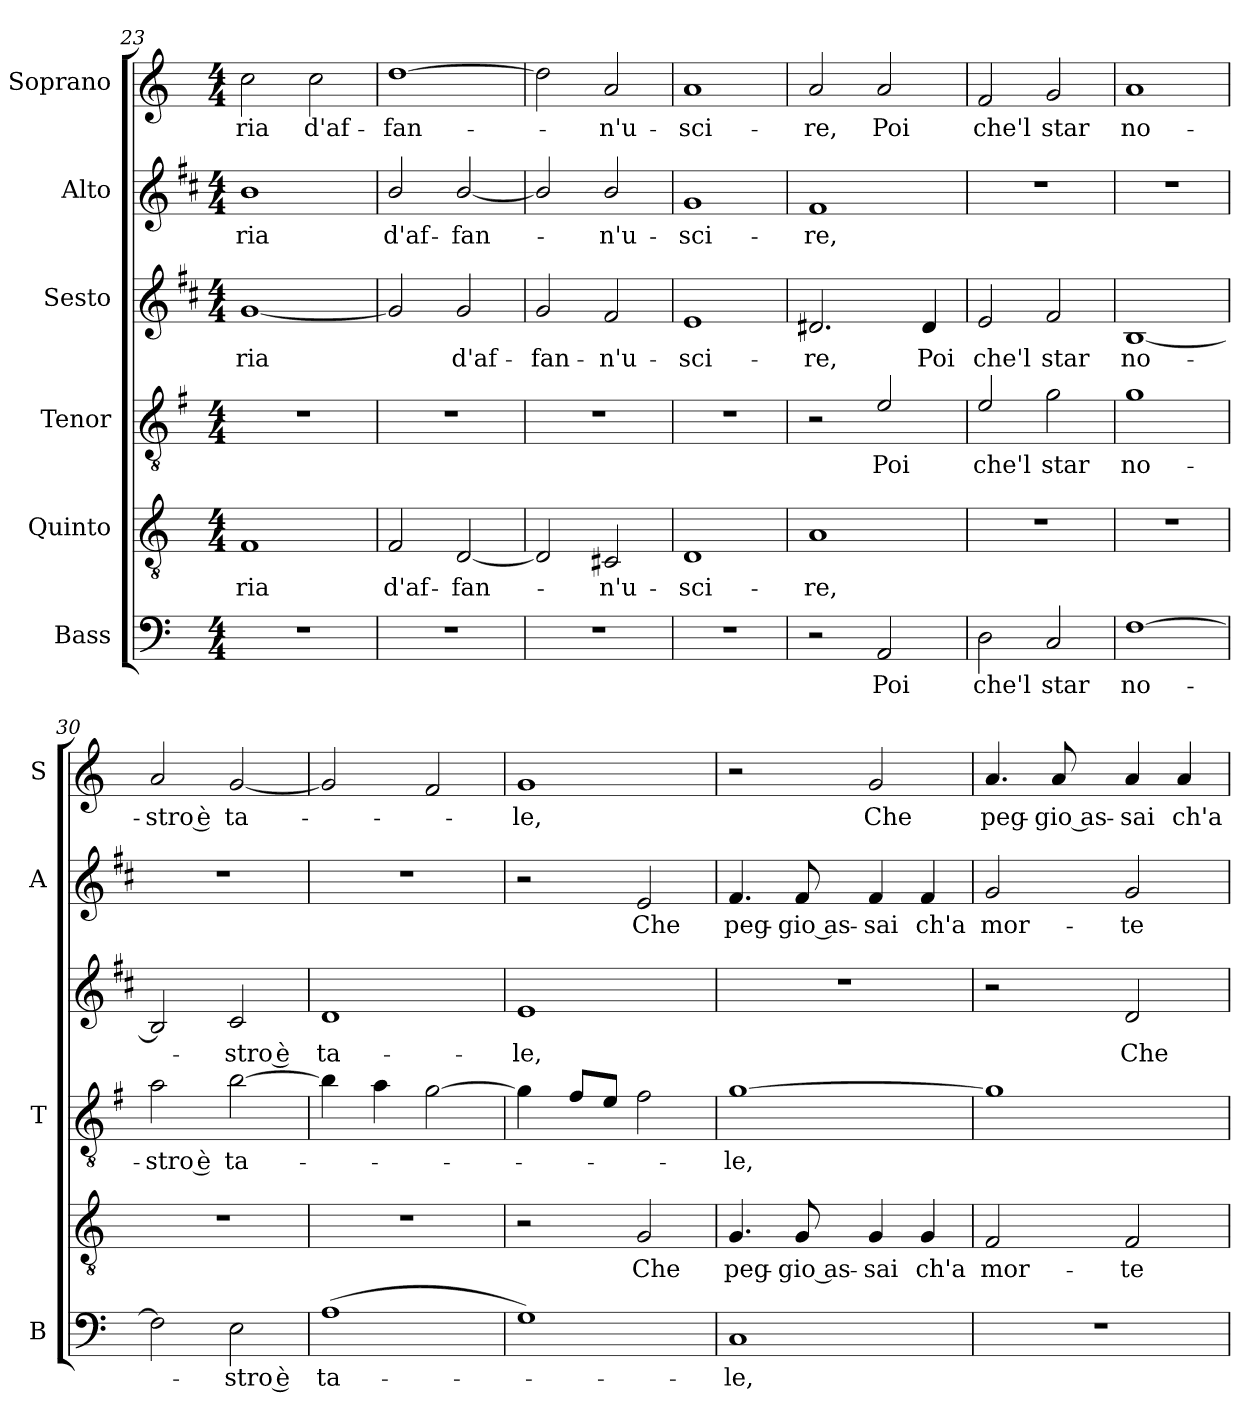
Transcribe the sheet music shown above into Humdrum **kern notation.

**kern	**text	**kern	**text	**kern	**text	**kern	**text	**kern	**text	**kern	**text
*part6	*part6	*part5	*part5	*part4	*part4	*part3	*part3	*part2	*part2	*part1	*part1
*staff6	*staff6	*staff5	*staff5	*staff4	*staff4	*staff3	*staff3	*staff2	*staff2	*staff1	*staff1
*I"Bass	*	*I"Quinto	*	*I"Tenor	*	*I"Sesto	*	*I"Alto	*	*I"Soprano	*
*I'B	*	*	*	*I'T	*	*	*	*I'A	*	*I'S	*
*clefF4	*	*clefGv2	*	*clefGv2	*	*clefG2	*	*clefG2	*	*clefG2	*
*	*	*	*	*ITrd4c7	*	*ITrd1c2	*	*ITrd1c2	*	*	*
*k[]	*	*k[]	*	*k[]	*	*k[]	*	*k[]	*	*k[]	*
*C:	*	*C:	*	*C:	*	*C:	*	*C:	*	*C:	*
*M4/4	*	*M4/4	*	*M4/4	*	*M4/4	*	*M4/4	*	*M4/4	*
=23	=23	=23	=23	=23	=23	=23	=23	=23	=23	=23	=23
!	!	!	!LO:LY:b	!	!	!	!LO:LY:b	!	!LO:LY:b	!	!LO:LY:b
1r	.	1F	-ria	1r	.	[1f	-ria	1a	-ria	2cc\	-ria
!	!	!	!	!	!	!	!	!	!	!	!LO:LY:b
.	.	.	.	.	.	.	.	.	.	2cc\	d'af-
=24	=24	=24	=24	=24	=24	=24	=24	=24	=24	=24	=24
!	!	!	!LO:LY:b	!	!	!	!	!	!LO:LY:b	!	!LO:LY:b
1r	.	2F/	d'af-	1r	.	2f/]	.	2a/	d'af-	[1dd	-fan-
!	!	!	!LO:LY:b	!	!	!	!LO:LY:b	!	!LO:LY:b	!	!
.	.	[2D/	-fan-	.	.	2f/	d'af-	[2a/	-fan-	.	.
=25	=25	=25	=25	=25	=25	=25	=25	=25	=25	=25	=25
!	!	!	!	!	!	!	!LO:LY:b	!	!	!	!
1r	.	2D/]	.	1r	.	2f/	-fan-	2a/]	.	2dd\]	.
!	!	!	!LO:LY:b	!	!	!	!LO:LY:b	!	!LO:LY:b	!	!LO:LY:b
.	.	2C#X/	-n'u-	.	.	2e/	-n'u-	2a/	-n'u-	2a/	-n'u-
=26	=26	=26	=26	=26	=26	=26	=26	=26	=26	=26	=26
!	!	!	!LO:LY:b	!	!	!	!LO:LY:b	!	!LO:LY:b	!	!LO:LY:b
1r	.	1D	-sci-	1r	.	1d	-sci-	1f	-sci-	1a	-sci-
=27	=27	=27	=27	=27	=27	=27	=27	=27	=27	=27	=27
!	!	!	!LO:LY:b	!	!	!	!LO:LY:b	!	!LO:LY:b	!	!LO:LY:b
2r	.	1A	-re,	2r	.	2.c#X/	-re,	1e	-re,	2a/	-re,
!	!LO:LY:b	!	!	!	!LO:LY:b	!	!	!	!	!	!LO:LY:b
2AA/	Poi	.	.	2A/	Poi	.	.	.	.	2a/	Poi
!	!	!	!	!	!	!	!LO:LY:b	!	!	!	!
.	.	.	.	.	.	4c#/	Poi	.	.	.	.
!!LO:LB:g=z
=28	=28	=28	=28	=28	=28	=28	=28	=28	=28	=28	=28
!	!LO:LY:b	!	!	!	!LO:LY:b	!	!LO:LY:b	!	!	!	!LO:LY:b
2D\	che'l	1r	.	2A/	che'l	2d/	che'l	1r	.	2f/	che'l
!	!LO:LY:b	!	!	!	!LO:LY:b	!	!LO:LY:b	!	!	!	!LO:LY:b
2C/	star	.	.	2c\	star	2e/	star	.	.	2g/	star
=29	=29	=29	=29	=29	=29	=29	=29	=29	=29	=29	=29
!	!LO:LY:b	!	!	!	!LO:LY:b	!	!LO:LY:b	!	!	!	!LO:LY:b
[1F	no-	1r	.	1c	no-	[1A	no-	1r	.	1a	no-
=30	=30	=30	=30	=30	=30	=30	=30	=30	=30	=30	=30
!	!	!	!	!	!LO:LY:b	!	!	!	!	!	!LO:LY:b
2F\]	.	1r	.	2d\	-stro è	2A/]	.	1r	.	2a/	-stro è
!	!LO:LY:b	!	!	!	!LO:LY:b	!	!LO:LY:b	!	!	!	!LO:LY:b
2E\	-stro è	.	.	[2e\	ta-	2B/	-stro è	.	.	[2g/	ta-
=31	=31	=31	=31	=31	=31	=31	=31	=31	=31	=31	=31
!	!LO:LY:b	!	!	!	!	!	!LO:LY:b	!	!	!	!
(>1A	ta-	1r	.	4e\]	.	1c	ta-	1r	.	2g/]	.
.	.	.	.	4d\	.	.	.	.	.	.	.
.	.	.	.	[2c\	.	.	.	.	.	2f/	.
=32	=32	=32	=32	=32	=32	=32	=32	=32	=32	=32	=32
!	!	!	!	!	!	!	!LO:LY:b	!	!	!	!LO:LY:b
1G)	.	2r	.	4c\]	.	1d	-le,	2r	.	1g	-le,
.	.	.	.	8B/L	.	.	.	.	.	.	.
.	.	.	.	8A/J	.	.	.	.	.	.	.
!	!	!	!LO:LY:b	!	!	!	!	!	!LO:LY:b	!	!
.	.	2G/	Che	2B\	.	.	.	2d/	Che	.	.
=33	=33	=33	=33	=33	=33	=33	=33	=33	=33	=33	=33
!	!LO:LY:b	!	!LO:LY:b	!	!LO:LY:b	!	!	!	!LO:LY:b	!	!
1C	-le,	4.G/	peg-	[1c	-le,	1r	.	4.e/	peg-	2r	.
!	!	!	!LO:LY:b	!	!	!	!	!	!LO:LY:b	!	!
.	.	8G/	-gio as-	.	.	.	.	8e/	-gio as-	.	.
!	!	!	!LO:LY:b	!	!	!	!	!	!LO:LY:b	!	!LO:LY:b
.	.	4G/	-sai	.	.	.	.	4e/	-sai	2g/	Che
!	!	!	!LO:LY:b	!	!	!	!	!	!LO:LY:b	!	!
.	.	4G/	ch'a	.	.	.	.	4e/	ch'a	.	.
=34	=34	=34	=34	=34	=34	=34	=34	=34	=34	=34	=34
!	!	!	!LO:LY:b	!	!	!	!	!	!LO:LY:b	!	!LO:LY:b
1r	.	2F/	mor-	1c]	.	2r	.	2f/	mor-	4.a/	peg-
!	!	!	!	!	!	!	!	!	!	!	!LO:LY:b
.	.	.	.	.	.	.	.	.	.	8a/	-gio as-
!	!	!	!LO:LY:b	!	!	!	!LO:LY:b	!	!LO:LY:b	!	!LO:LY:b
.	.	2F/	-te	.	.	2c/	Che	2f/	-te	4a/	-sai
!	!	!	!	!	!	!	!	!	!	!	!LO:LY:b
.	.	.	.	.	.	.	.	.	.	4a/	ch'a
=	=	=	=	=	=	=	=	=	=	=	=
*-	*-	*-	*-	*-	*-	*-	*-	*-	*-	*-	*-
